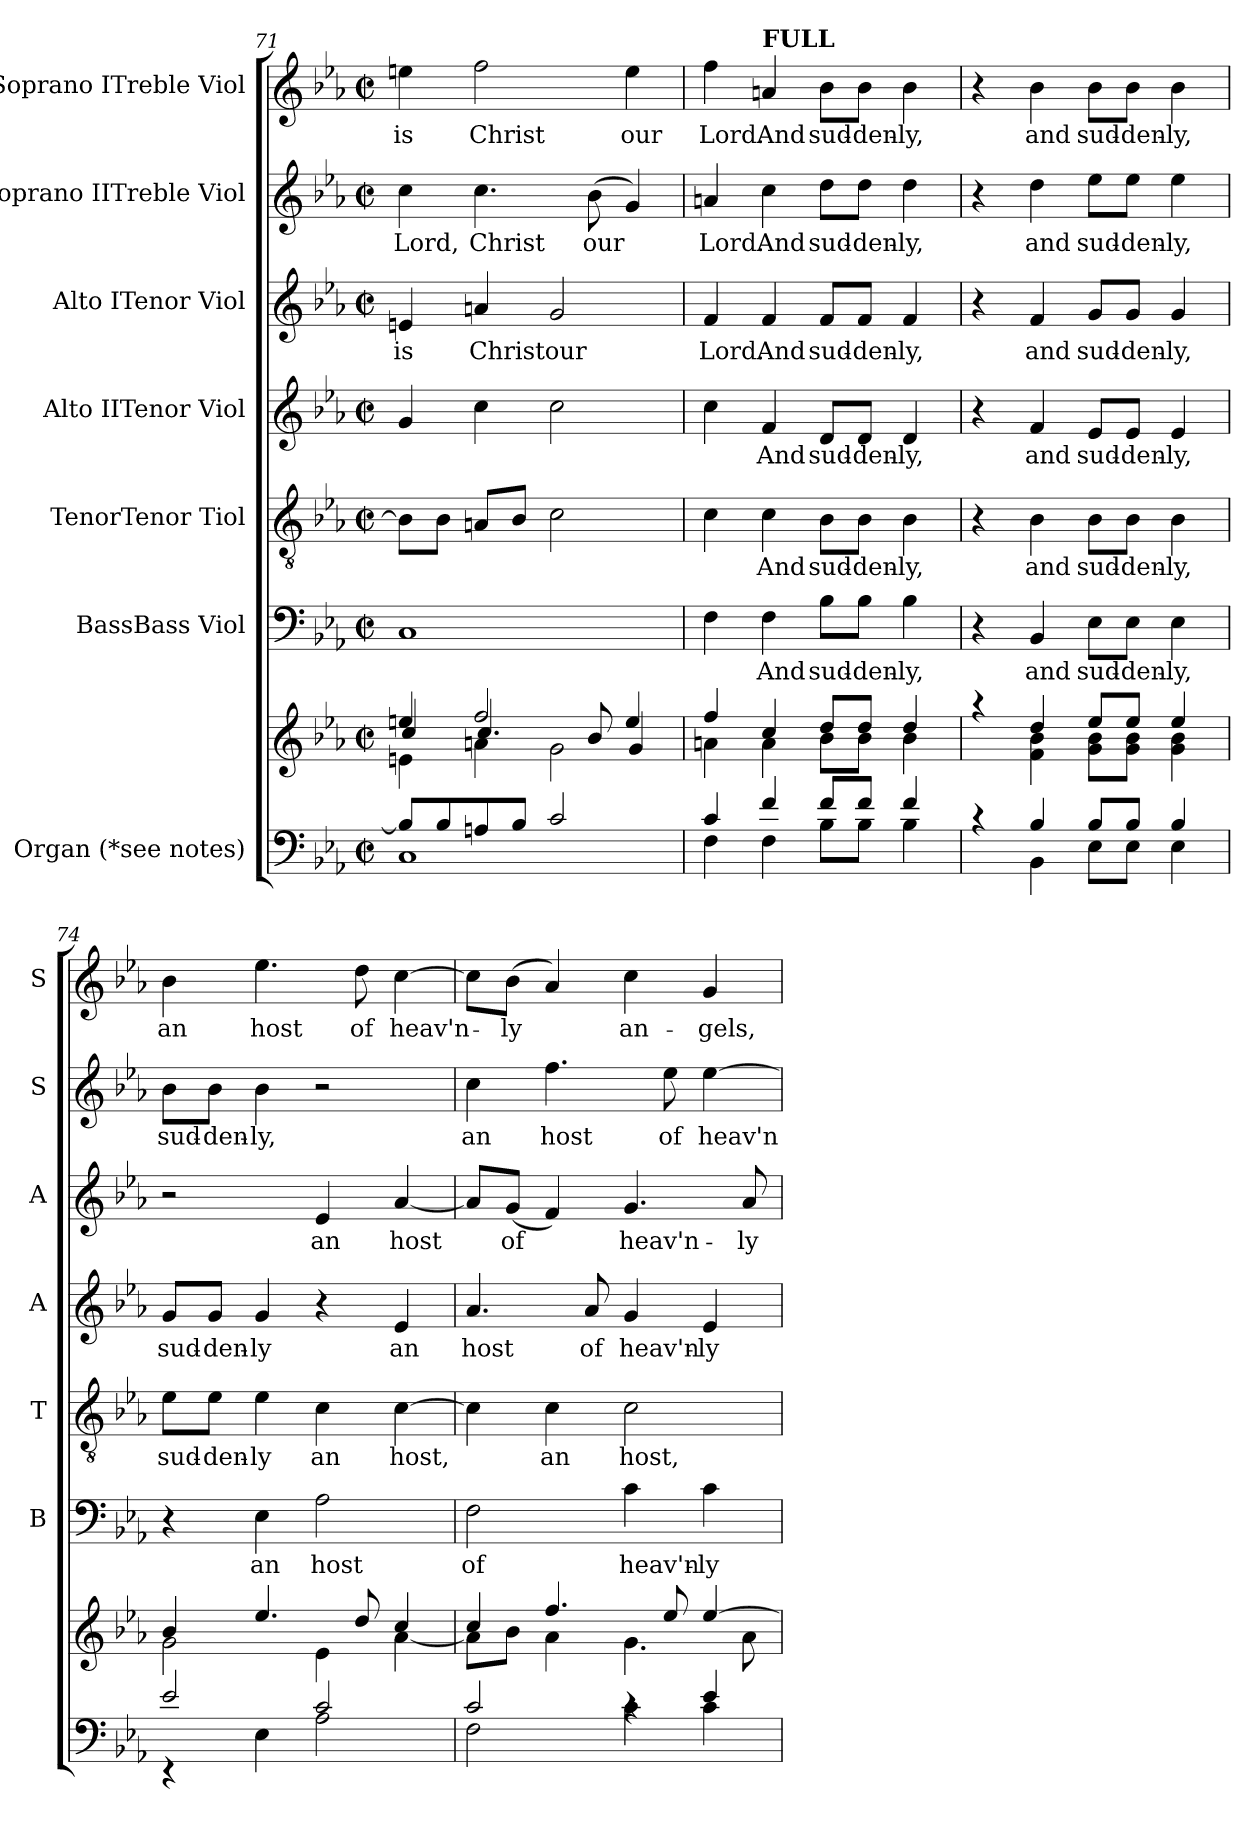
**kern	**kern	**kern	**text	**kern	**text	**kern	**text	**kern	**text	**kern	**text	**kern	**text
*part7	*part7	*part6	*part6	*part5	*part5	*part4	*part4	*part3	*part3	*part2	*part2	*part1	*part1
*staff8	*staff7	*staff6	*staff6	*staff5	*staff5	*staff4	*staff4	*staff3	*staff3	*staff2	*staff2	*staff1	*staff1
*I"Organ (*see notes)	*	*I"BassBass Viol	*	*I"TenorTenor Tiol	*	*I"Alto IITenor Viol	*	*I"Alto ITenor Viol	*	*I"Soprano IITreble Viol	*	*I"Soprano ITreble Viol	*
*	*	*I'B	*	*I'T	*	*I'A	*	*I'A	*	*I'S	*	*I'S	*
*clefF4	*clefG2	*clefF4	*	*clefGv2	*	*clefG2	*	*clefG2	*	*clefG2	*	*clefG2	*
*	*	*	*	*ITrd7c12	*	*	*	*	*	*	*	*	*
*k[b-e-a-]	*k[b-e-a-]	*k[b-e-a-]	*	*k[b-e-a-]	*	*k[b-e-a-]	*	*k[b-e-a-]	*	*k[b-e-a-]	*	*k[b-e-a-]	*
*E-:	*E-:	*E-:	*	*E-:	*	*E-:	*	*E-:	*	*E-:	*	*E-:	*
*M2/2	*M2/2	*M2/2	*	*M2/2	*	*M2/2	*	*M2/2	*	*M2/2	*	*M2/2	*
*met(c|)	*met(c|)	*met(c|)	*	*met(c|)	*	*met(c|)	*	*met(c|)	*	*met(c|)	*	*met(c|)	*
=71	=71	=71	=71	=71	=71	=71	=71	=71	=71	=71	=71	=71	=71
*^	*^	*	*	*	*	*	*	*	*	*	*	*	*
*	*	*	*^	*	*	*	*	*	*	*	*	*	*	*	*
!	!	!	!	!	!	!	!	!	!	!	!	!LO:LY:b	!	!LO:LY:b	!	!LO:LY:b
8B-/L]	1C	4een/	4en\	4cc/	1C	.	8BB-\L]	.	4g/	.	4en/	is	4cc\	Lord,	4een\	is
8B-/	.	.	.	.	.	.	8BB-\J	.	.	.	.	.	.	.	.	.
!	!	!	!	!	!	!	!	!	!	!	!	!LO:LY:b	!	!LO:LY:b	!	!LO:LY:b
8An/	.	2ff/	4an\	4.cc/	.	.	8AAn/L	.	4cc\	.	4an/	Christ	4.cc\	Christ	2ff\	Christ
8B-/J	.	.	.	.	.	.	8BB-/J	.	.	.	.	.	.	.	.	.
!	!	!	!	!	!	!	!	!	!	!	!	!LO:LY:b	!	!	!	!
2c/	.	.	2g\	.	.	.	2C\	.	2cc\	.	2g/	our	.	.	.	.
!	!	!	!	!	!	!	!	!	!	!	!	!	!	!LO:LY:b	!	!
.	.	.	.	8b-/	.	.	.	.	.	.	.	.	(>8b-\	our	.	.
!	!	!	!	!	!	!	!	!	!	!	!	!	!	!	!	!LO:LY:b
.	.	4ee/	.	4g/	.	.	.	.	.	.	.	.	4g/)	.	4ee\	our
=72	=72	=72	=72	=72	=72	=72	=72	=72	=72	=72	=72	=72	=72	=72	=72	=72
!	!	!	!	!	!	!	!	!	!	!	!	!LO:LY:b	!	!LO:LY:b	!	!LO:LY:b
*	*	*	*v	*v	*	*	*	*	*	*	*	*	*	*	*	*
4c/	4F\	4ff/	4an\	4F\	.	4C\	.	4cc\	.	4f/	Lord.	4an/	Lord.	4ff\	Lord.
!	!	!	!	!	!	!	!	!	!	!	!	!	!	!LO:TX:a:B:t=FULL	!
!	!	!	!	!	!LO:LY:b	!	!LO:LY:b	!	!LO:LY:b	!	!LO:LY:b	!	!LO:LY:b	!	!LO:LY:b
4f/	4F\	4cc/	4a\	4F\	And	4C\	And	4f/	And	4f/	And	4cc\	And	4an/	And
!	!	!	!	!	!LO:LY:b	!	!LO:LY:b	!	!LO:LY:b	!	!LO:LY:b	!	!LO:LY:b	!	!LO:LY:b
8f/L	8B-\L	8dd/L	8b-\L	8B-\L	sud-	8BB-\L	sud-	8d/L	sud-	8f/L	sud-	8dd\L	sud-	8b-\L	sud-
!	!	!	!	!	!LO:LY:b	!	!LO:LY:b	!	!LO:LY:b	!	!LO:LY:b	!	!LO:LY:b	!	!LO:LY:b
8f/J	8B-\J	8dd/J	8b-\J	8B-\J	-den-	8BB-\J	-den-	8d/J	-den-	8f/J	-den-	8dd\J	-den-	8b-\J	-den-
!	!	!	!	!	!LO:LY:b	!	!LO:LY:b	!	!LO:LY:b	!	!LO:LY:b	!	!LO:LY:b	!	!LO:LY:b
4f/	4B-\	4dd/	4b-\	4B-\	-ly,	4BB-\	-ly,	4d/	-ly,	4f/	-ly,	4dd\	-ly,	4b-\	-ly,
=73	=73	=73	=73	=73	=73	=73	=73	=73	=73	=73	=73	=73	=73	=73	=73
4rc	4ryy	4raa	4ryy	4r	.	4r	.	4r	.	4r	.	4r	.	4r	.
!	!	!	!	!	!LO:LY:b	!	!LO:LY:b	!	!LO:LY:b	!	!LO:LY:b	!	!LO:LY:b	!	!LO:LY:b
4B-/	4BB-\	4dd/	4f\ 4b-\	4BB-/	and	4BB-\	and	4f/	and	4f/	and	4dd\	and	4b-\	and
!	!	!	!	!	!LO:LY:b	!	!LO:LY:b	!	!LO:LY:b	!	!LO:LY:b	!	!LO:LY:b	!	!LO:LY:b
8B-/L	8E-\L	8ee-/L	8g\ 8b-\L	8E-\L	sud-	8BB-\L	sud-	8e-/L	sud-	8g/L	sud-	8ee-\L	sud-	8b-\L	sud-
!	!	!	!	!	!LO:LY:b	!	!LO:LY:b	!	!LO:LY:b	!	!LO:LY:b	!	!LO:LY:b	!	!LO:LY:b
8B-/J	8E-\J	8ee-/J	8g\ 8b-\J	8E-\J	-den-	8BB-\J	-den-	8e-/J	-den-	8g/J	-den-	8ee-\J	-den-	8b-\J	-den-
!	!	!	!	!	!LO:LY:b	!	!LO:LY:b	!	!LO:LY:b	!	!LO:LY:b	!	!LO:LY:b	!	!LO:LY:b
4B-/	4E-\	4ee-/	4g\ 4b-\	4E-\	-ly,	4BB-\	-ly,	4e-/	-ly,	4g/	-ly,	4ee-\	-ly,	4b-\	-ly,
!!LO:LB:g=z
=74	=74	=74	=74	=74	=74	=74	=74	=74	=74	=74	=74	=74	=74	=74	=74
!	!	!	!	!	!	!	!LO:LY:b	!	!LO:LY:b	!	!	!	!LO:LY:b	!	!LO:LY:b
2e-/	4rEE	4b-/	2g\	4r	.	8E-\L	sud-	8g/L	sud-	2r	.	8b-\L	sud-	4b-\	an
!	!	!	!	!	!	!	!LO:LY:b	!	!LO:LY:b	!	!	!	!LO:LY:b	!	!
.	.	.	.	.	.	8E-\J	-den-	8g/J	-den-	.	.	8b-\J	-den-	.	.
!	!	!	!	!	!LO:LY:b	!	!LO:LY:b	!	!LO:LY:b	!	!	!	!LO:LY:b	!	!LO:LY:b
.	4E-\	4.ee-/	.	4E-\	an	4E-\	-ly	4g/	-ly	.	.	4b-\	-ly,	4.ee-\	host
!	!	!	!	!	!LO:LY:b	!	!LO:LY:b	!	!	!	!LO:LY:b	!	!	!	!
2c/	2A-\	.	4e-\	2A-\	host	4C\	an	4r	.	4e-/	an	2r	.	.	.
!	!	!	!	!	!	!	!	!	!	!	!	!	!	!	!LO:LY:b
.	.	8dd/	.	.	.	.	.	.	.	.	.	.	.	8dd\	of
!	!	!	!	!	!	!	!LO:LY:b	!	!LO:LY:b	!	!LO:LY:b	!	!	!	!LO:LY:b
.	.	4cc/	[<4a-\	.	.	[>4C\	host,	4e-/	an	[<4a-/	host	.	.	[>4cc\	heav'n-
=75	=75	=75	=75	=75	=75	=75	=75	=75	=75	=75	=75	=75	=75	=75	=75
!	!	!	!	!	!LO:LY:b	!	!	!	!LO:LY:b	!	!	!	!LO:LY:b	!	!
2c/	2F\	4cc/	8a-\L]	2F\	of	4C\]	.	4.a-/	host	8a-/L]	.	4cc\	an	8cc\L]	.
!	!	!	!	!	!	!	!	!	!	!	!LO:LY:b	!	!	!	!LO:LY:b
.	.	.	8b-\J	.	.	.	.	.	.	(<8g/J	of	.	.	(>8b-\J	-ly
!	!	!	!	!	!	!	!LO:LY:b	!	!	!	!	!	!LO:LY:b	!	!
.	.	4.ff/	4a-\	.	.	4C\	an	.	.	4f/)	.	4.ff\	host	4a-/)	.
!	!	!	!	!	!	!	!	!	!LO:LY:b	!	!	!	!	!	!
.	.	.	.	.	.	.	.	8a-/	of	.	.	.	.	.	.
!	!	!	!	!	!LO:LY:b	!	!LO:LY:b	!	!LO:LY:b	!	!LO:LY:b	!	!	!	!LO:LY:b
4rc	4c\	.	4.g\	4c\	heav'n-	2C\	host,	4g/	heav'n-	4.g/	heav'n-	.	.	4cc\	an-
!	!	!	!	!	!	!	!	!	!	!	!	!	!LO:LY:b	!	!
.	.	8ee-/	.	.	.	.	.	.	.	.	.	8ee-\	of	.	.
!	!	!	!	!	!LO:LY:b	!	!	!	!LO:LY:b	!	!	!	!LO:LY:b	!	!LO:LY:b
4e-/	4c\	[>4ee-/	.	4c\	-ly	.	.	4e-/	-ly	.	.	[>4ee-\	heav'n-	4g/	-gels,
!	!	!	!	!	!	!	!	!	!	!	!LO:LY:b	!	!	!	!
.	.	.	8a-\	.	.	.	.	.	.	8a-/	-ly	.	.	.	.
*v	*v	*	*	*	*	*	*	*	*	*	*	*	*	*	*
*	*v	*v	*	*	*	*	*	*	*	*	*	*	*	*
=	=	=	=	=	=	=	=	=	=	=	=	=	=
*-	*-	*-	*-	*-	*-	*-	*-	*-	*-	*-	*-	*-	*-
